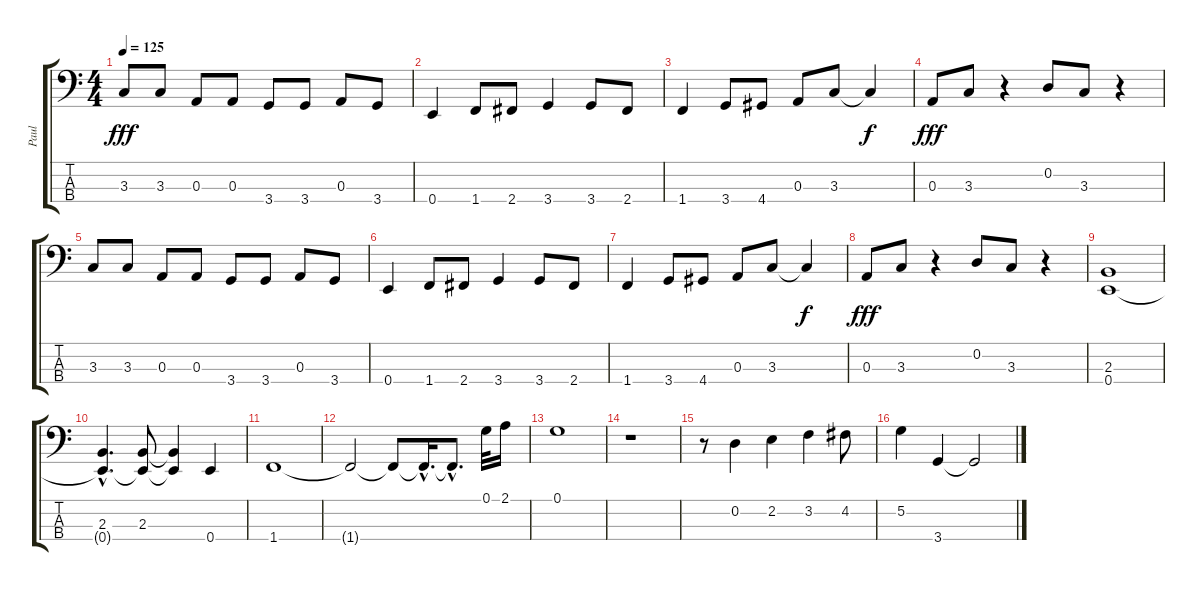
\track ("Paul" "Paul") {instrument electricbasspick}
\staff {score tabs}
\tuning (G2 D2 A1 E1) {hide}
\ts (4 4)
\tempo 125
\clef f4
\ks c
3.3.8{dy fff} 3.3.8 0.3.8 0.3.8 3.4.8 3.4.8 0.3.8 3.4.8 |
0.4.4 1.4.8 2.4.8 3.4.4 3.4.8 2.4.8 |
1.4.4 3.4.8 4.4.8 0.3.8 3.3.8 3.3{t}.4{dy f} |
0.3.8{dy fff} 3.3.8 r.4 0.2.8 3.3.8 r.4 |
3.3.8 3.3.8 0.3.8 0.3.8 3.4.8 3.4.8 0.3.8 3.4.8 |
0.4.4 1.4.8 2.4.8 3.4.4 3.4.8 2.4.8 |
1.4.4 3.4.8 4.4.8 0.3.8 3.3.8 3.3{t}.4{dy f} |
0.3.8{dy fff} 3.3.8 r.4 0.2.8 3.3.8 r.4 |
(2.3 0.4).1 |
(2.3{hac} 0.4{hac t}).4{d} (2.3 0.4{t}).8 (2.3{t} 0.4{t}).4 0.4.4 |
1.4.1 |
1.4{t}.2 1.4{t}.8 1.4{hac t}.16{d} 1.4{hac t}.8{d} 0.1.32 2.1.16 |
0.1.1 |
r.1 |
r.8 0.2.4 2.2.4 3.2.4 4.2.8 |
5.2.4 3.4.4 3.4{t}.2
